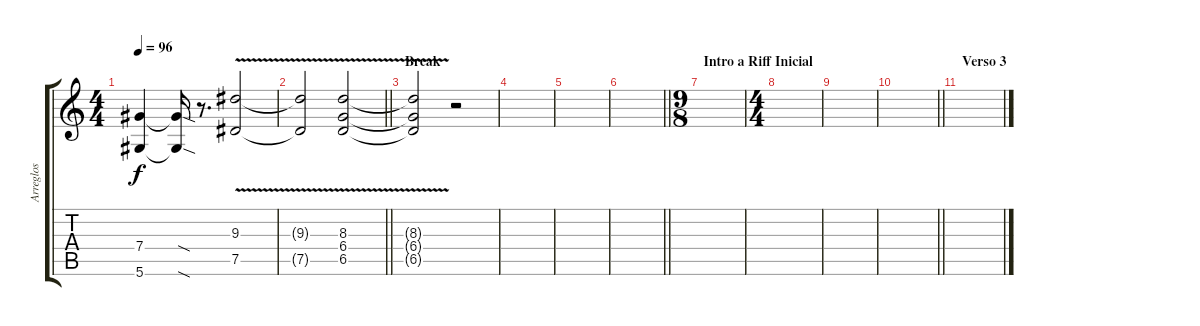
\track ("Arreglos" "Arreglos") {instrument overdrivenguitar}
\staff {score tabs}
\tuning (Eb4 Bb3 Gb3 Db3 Ab2 Eb2) {hide}
\ts (4 4)
\tempo 96
\clef g2
\ks c
(7.4{t} 5.6{t}).4{dy f} (7.4{sod t} 5.6{sod t}).16 r.8{d} (9.3{v} 7.5{v}).2 |
\barLineRight lightlight
(9.3{t} 7.5{t}).2 (8.3 6.4{v} 6.5{v}).2 |
\section ("" "Break")
(8.3{t} 6.4{t} 6.5{t}).2 r.2 |
|
|
\barLineRight lightlight
|
\ts (9 8)
\section ("" "Intro a Riff Inicial")
|
\ts (4 4)
|
|
\barLineRight lightlight
|
\section ("" "Verso 3")
